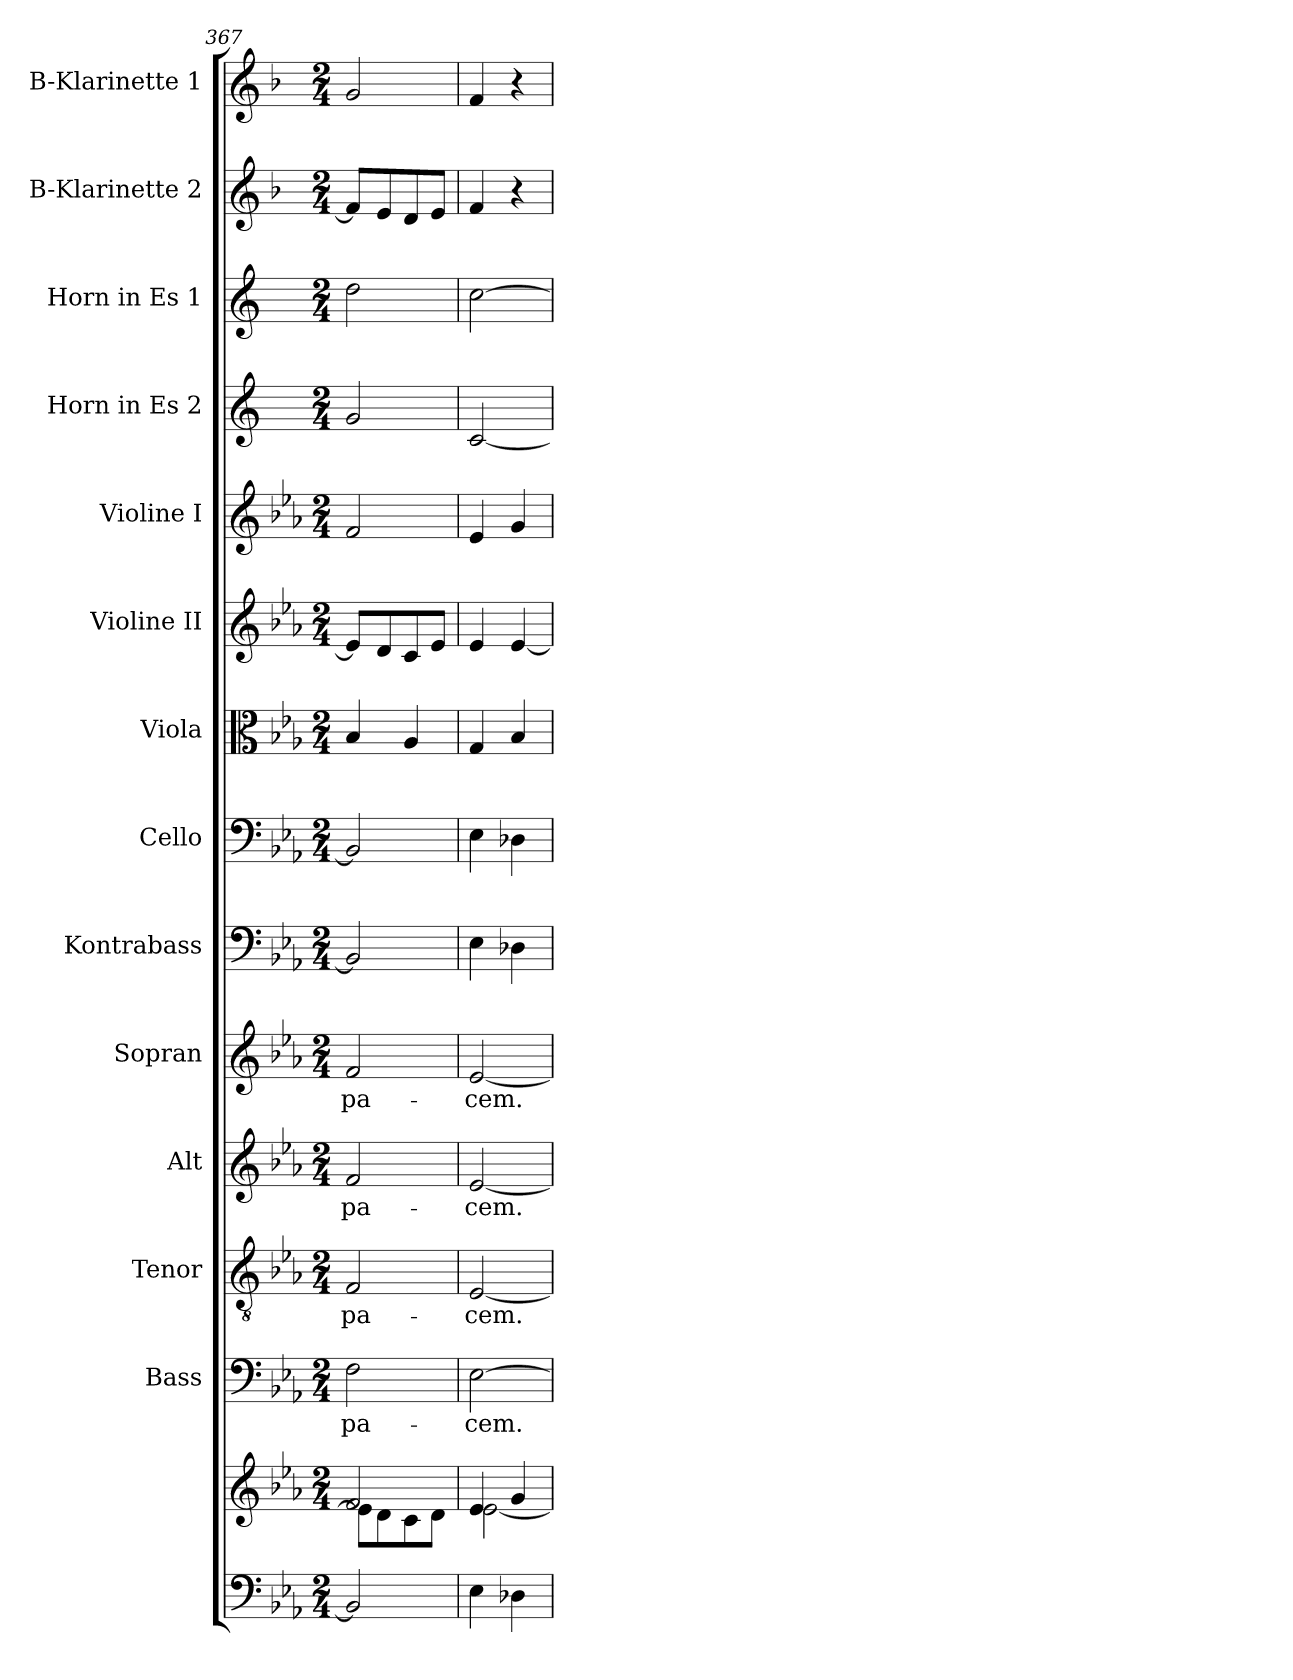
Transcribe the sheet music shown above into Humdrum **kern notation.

**kern	**kern	**kern	**text	**kern	**text	**kern	**text	**kern	**text	**kern	**kern	**kern	**kern	**kern	**kern	**kern	**kern	**kern
*part14	*part14	*part13	*part13	*part12	*part12	*part11	*part11	*part10	*part10	*part9	*part8	*part7	*part6	*part5	*part4	*part3	*part2	*part1
*staff15	*staff14	*staff13	*staff13	*staff12	*staff12	*staff11	*staff11	*staff10	*staff10	*staff9	*staff8	*staff7	*staff6	*staff5	*staff4	*staff3	*staff2	*staff1
*	*	*I"Bass	*	*I"Tenor	*	*I"Alt	*	*I"Sopran	*	*I"Kontrabass	*I"Cello	*I"Viola	*I"Violine II	*I"Violine I	*I"Horn in Es 2	*I"Horn in Es 1	*I"B-Klarinette 2	*I"B-Klarinette 1
*	*	*I'B.	*	*I'T.	*	*I'A.	*	*I'S.	*	*I'Kb.	*	*I'Vla.	*I'Vl. II	*I'Vl. I	*I'Hrn. 2	*I'Hrn. 1	*I'Kl. 2	*I'Kl. 1
*clefF4	*clefG2	*clefF4	*	*clefGv2	*	*clefG2	*	*clefG2	*	*clefF4	*clefF4	*clefC3	*clefG2	*clefG2	*clefG2	*clefG2	*clefG2	*clefG2
*	*	*	*	*	*	*	*	*	*	*ITrd7c12	*	*	*	*	*ITrd5c9	*ITrd5c9	*ITrd1c2	*ITrd1c2
*k[b-e-a-]	*k[b-e-a-]	*k[b-e-a-]	*	*k[b-e-a-]	*	*k[b-e-a-]	*	*k[b-e-a-]	*	*k[b-e-a-]	*k[b-e-a-]	*k[b-e-a-]	*k[b-e-a-]	*k[b-e-a-]	*k[b-e-a-]	*k[b-e-a-]	*k[b-e-a-]	*k[b-e-a-]
*E-:	*E-:	*E-:	*	*E-:	*	*E-:	*	*E-:	*	*E-:	*E-:	*E-:	*E-:	*E-:	*E-:	*E-:	*E-:	*E-:
*M2/4	*M2/4	*M2/4	*	*M2/4	*	*M2/4	*	*M2/4	*	*M2/4	*M2/4	*M2/4	*M2/4	*M2/4	*M2/4	*M2/4	*M2/4	*M2/4
=367	=367	=367	=367	=367	=367	=367	=367	=367	=367	=367	=367	=367	=367	=367	=367	=367	=367	=367
*	*^	*	*	*	*	*	*	*	*	*	*	*	*	*	*	*	*	*
!	!	!	!	!LO:LY:b	!	!LO:LY:b	!	!LO:LY:b	!	!LO:LY:b	!	!	!	!	!	!	!	!	!
2BB-/]	2f/	8e-\L]	2F\	pa-	2F/	pa-	2f/	pa-	2f/	pa-	2BBB-/]	2BB-/]	4B-/	8e-/L]	2f/	2B-/	2f\	8e-/L]	2f/
.	.	8d\	.	.	.	.	.	.	.	.	.	.	.	8d/	.	.	.	8d/	.
.	.	8c\	.	.	.	.	.	.	.	.	.	.	4A-/	8c/	.	.	.	8c/	.
.	.	8d\J	.	.	.	.	.	.	.	.	.	.	.	8e-/J	.	.	.	8d/J	.
=368	=368	=368	=368	=368	=368	=368	=368	=368	=368	=368	=368	=368	=368	=368	=368	=368	=368	=368	=368
!	!	!	!	!LO:LY:b	!	!LO:LY:b	!	!LO:LY:b	!	!LO:LY:b	!	!	!	!	!	!	!	!	!
4E-\	4e-/	[<2e-\	[2E-\	-cem.	[2E-/	-cem.	[2e-/	-cem.	[2e-/	-cem.	4EE-\	4E-\	4G/	4e-/	4e-/	[2E-/	[2e-\	4e-/	4e-/
4D-X\	4g/	.	.	.	.	.	.	.	.	.	4DD-X\	4D-X\	4B-/	[4e-/	4g/	.	.	4r	4r
*	*v	*v	*	*	*	*	*	*	*	*	*	*	*	*	*	*	*	*	*
=	=	=	=	=	=	=	=	=	=	=	=	=	=	=	=	=	=	=
*-	*-	*-	*-	*-	*-	*-	*-	*-	*-	*-	*-	*-	*-	*-	*-	*-	*-	*-
